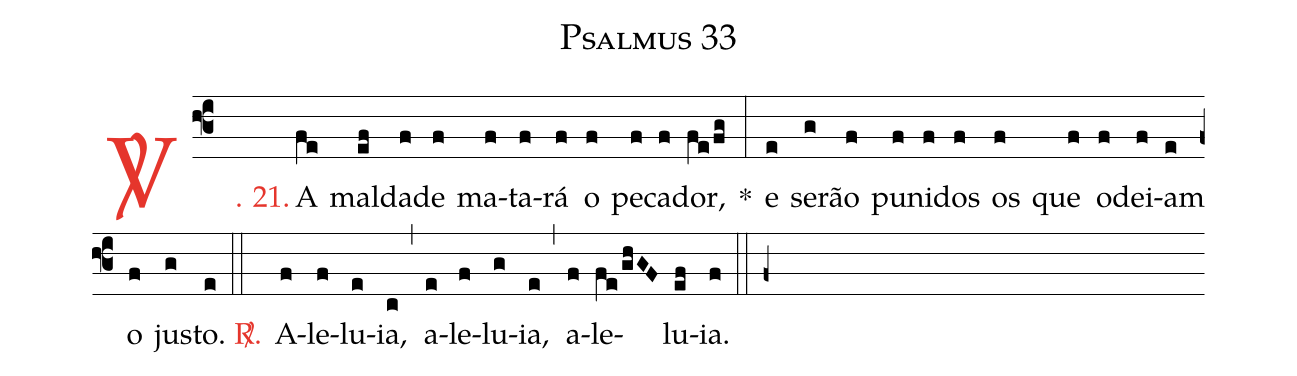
name: Psalmus 33;
%%
(f3)

<c><sp>V/</sp>. 21.</c>() A(fe) mal(ef)da(f)de(f) ma(f)ta(f)rá(f) o(f) pe(f)ca(f)dor,(fe/fg) *(:) e(e) se(g)rão(f) pu(f)ni(f)dos(f) os(f) que(f) o(f)dei(f)am(e) o(f) jus(g)to.(e)

(::)

<nlba><c><sp>R/</sp>.</c>() A</nlba>(f)le(f)lu(e)ia,(c) (,) a(e)le(f)lu(g)ia,(e) (,) a(f)le(fe/ghGF)lu(ef)ia.(f)

(::)

(f+)
